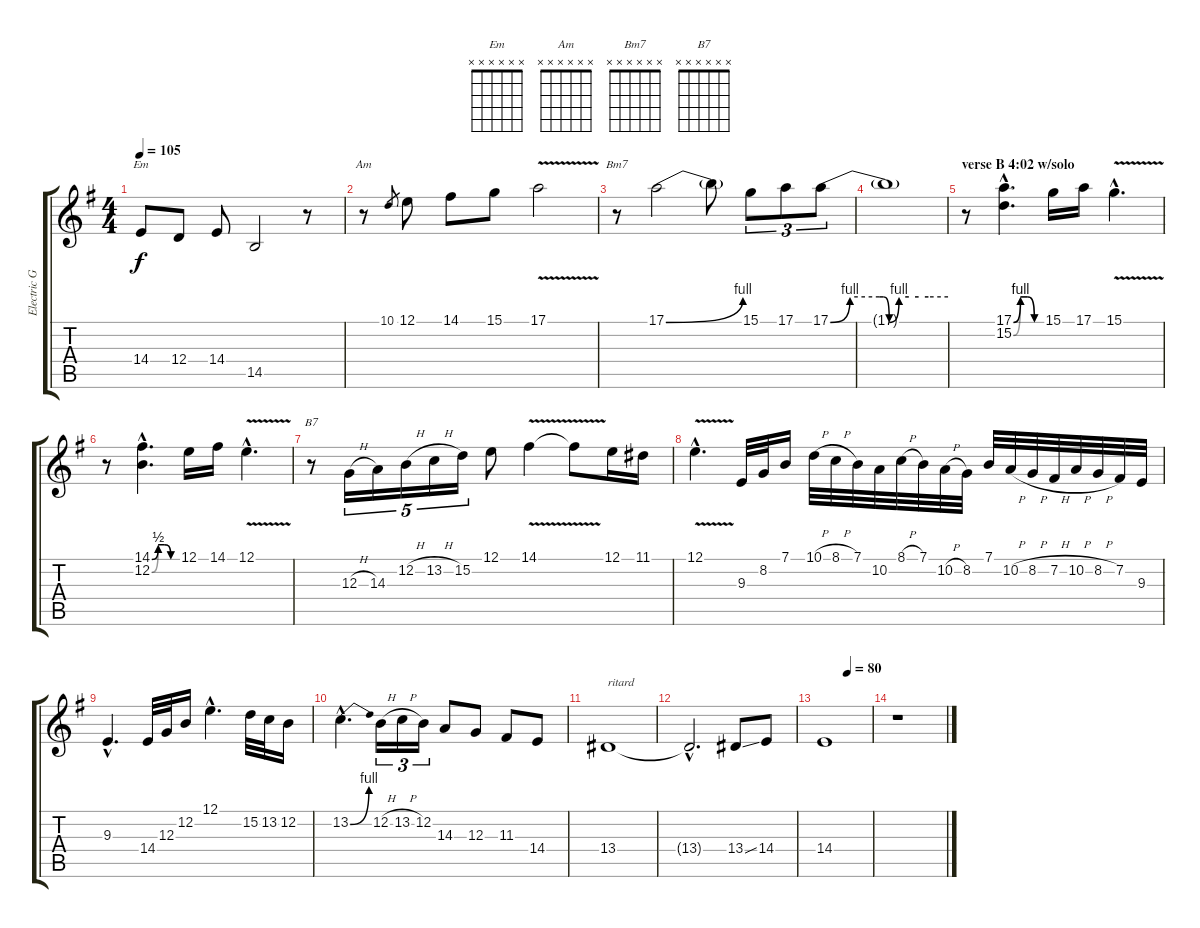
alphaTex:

\track ("Electric Guitar (w/distortion)" "Electric G") {instrument lead1square}
\staff {score tabs}
\tuning (E4 B3 G3 D3 A2 E2) {hide}
\chord ("Em" x x x x x x)
\chord ("Am" x x x x x x)
\chord ("Bm7" x x x x x x)
\chord ("B7" x x x x x x)
\ts (4 4)
\tempo 105
\clef g2
\ks eminor
14.4{t}.8{ch "Em" dy f} 12.4.8 14.4.8 14.5.2 r.8 |
r.8{ch "Am"} 10.1.8{gr} 12.1.8 14.1.8 15.1.8 17.1{v}.2 |
r.8{ch "Bm7"} 17.1{be (bend 0 0 60 4)}.2 17.1{t}.8 15.1.8{tu (3 2)} 17.1.8{tu (3 2)} 17.1{be (custom 0 0 10 4 25 4 27 4 30 0 35 4 40 4 45 4 50 4 60 4)}.8{tu (3 2)} |
17.1{t}.1 |
\section ("" "verse B 4:02 w/solo")
\ks g
r.8 (17.1{be (custom 0 0 15 4 30 4 45 0 60 0) hac} 15.2{be (custom 0 0 15 4 30 4 45 0 60 0) hac}).4{d} 15.1.16 17.1.16 15.1{v hac}.4{d} |
r.8 (14.1{be (custom 0 0 15 2 30 2 45 0 60 0) hac} 12.2{be (custom 0 0 15 2 30 2 45 0 60 0) hac}).4{d} 12.1.16 14.1.16 12.1{v hac}.4{d} |
r.8{ch "B7"} 12.3{h}.16{tu (5 4)} 14.3.16{tu (5 4)} 12.2{h}.16{tu (5 4)} 13.2{h}.16{tu (5 4)} 15.2.16{tu (5 4)} 12.1.8 14.1{v}.4 14.1{t}.8 12.1.16 11.1.16 |
12.1{v hac}.4{d} 9.3.32 8.2.32 7.1.16 10.1{h}.32 8.1{h}.32 7.1.32 10.2.32 8.1{h}.32 7.1.32 10.2{h}.32 8.2.32 7.1.32 10.2{h}.32 8.2{h}.32 7.2{h}.32 10.2{h}.32 8.2{h}.32 7.2.32 9.3.32 |
9.3{hac}.4{d} 14.4.32 12.3.32 12.2.16 12.1{hac}.4{d} 15.2.32 13.2.32 12.2.16 |
13.2{be (bend 0 0 60 4) hac}.4{d} 12.2{h}.16{tu (3 2)} 13.2{h}.16{tu (3 2)} 12.2.16{tu (3 2)} 14.3.8 12.3.8 11.3.8 14.4.8 |
\ks eminor
13.4.1{txt "ritard"} |
13.4{hac t}.2{d} 13.4{ss}.8 14.4.8 |
\tempo (80 0.5)
14.4.1 |
r.1
